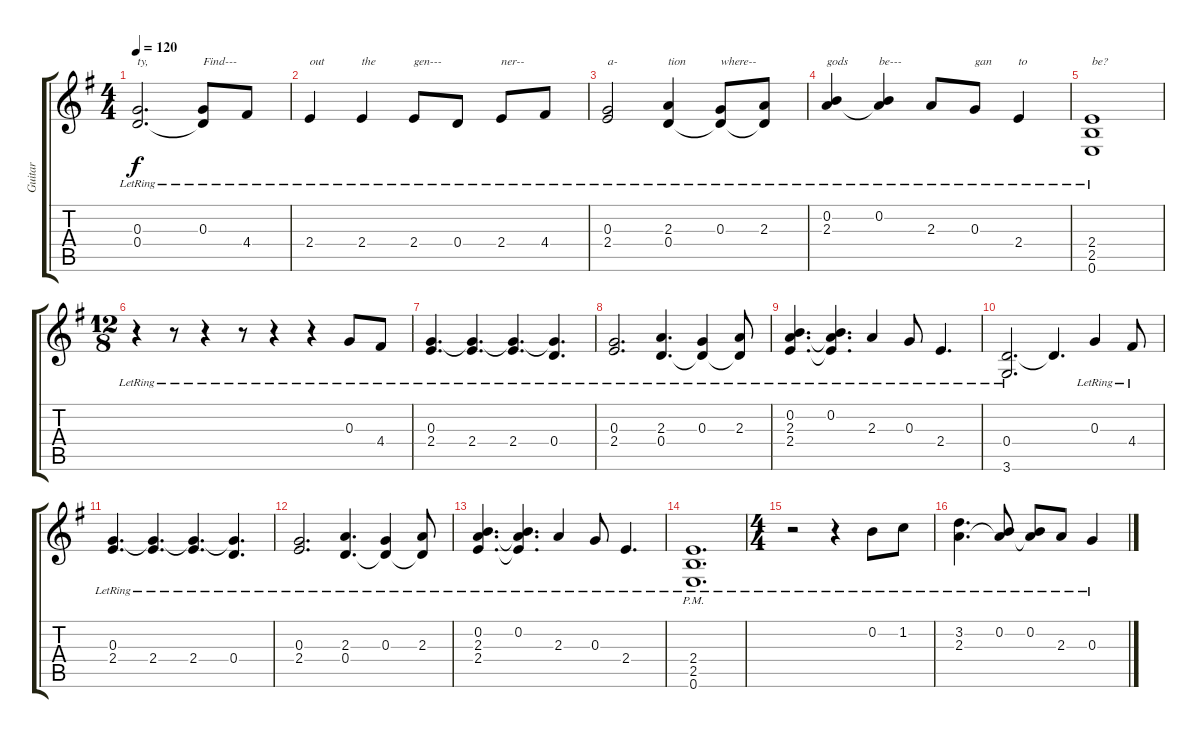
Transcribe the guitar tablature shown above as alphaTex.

\track ("Guitar" "Guitar") {instrument acousticguitarsteel}
\staff {score tabs}
\tuning (E4 B3 G3 D3 A2 E2) {hide}
\ts (4 4)
\tempo 120
\clef g2
\ks g
(0.3 0.4{lr}).2{d txt "ty," dy f} (0.3{lr} 0.4{t}).8{txt "Find---"} 4.4{lr}.8 |
2.4{lr}.4{txt "out"} 2.4{lr}.4{txt "the"} 2.4{lr}.8{txt "gen---"} 0.4{lr}.8 2.4{lr}.8{txt "ner--"} 4.4{lr}.8 |
(0.3{lr} 2.4).2{txt "a-"} (2.3{lr} 0.4).4{txt "tion"} (0.3{lr} 0.4{t}).8{txt "where--"} (2.3{lr} 0.4{t}).8 |
(0.2{lr} 2.3).4{txt "gods"} (0.2{lr} 2.3{t}).4{txt "be---"} 2.3{lr}.8 0.3{lr}.8{txt "gan"} 2.4{lr}.4{txt "to"} |
(2.4{lr} 2.5 0.6).1{txt "be?"} |
\ts (12 8)
r.4 r.8 r.4 r.8 r.4 r.4 0.3{lr}.8 4.4{lr}.8 |
(0.3{lr} 2.4{lr}).4{d} (0.3{t} 2.4{lr}).4{d} (0.3{t} 2.4{lr}).4{d} (0.3{t} 0.4{lr}).4{d} |
(0.3{lr} 2.4{lr}).2{d} (2.3{lr} 0.4{lr}).4{d} (0.3{lr} 0.4{t}).4 (2.3{lr} 0.4{t}).8 |
(0.2{lr} 2.3{lr} 2.4{lr}).4{d} (0.2{lr} 2.3{t} 2.4{t}).4{d} 2.3{lr}.4 0.3{lr}.8 2.4{lr}.4{d} |
(0.4{lr} 3.6{lr}).2{d} 0.4{t}.4{d} 0.3{lr}.4 4.4{lr}.8 |
(0.3{lr} 2.4{lr}).4{d} (0.3{t} 2.4{lr}).4{d} (0.3{t} 2.4{lr}).4{d} (0.3{t} 0.4{lr}).4{d} |
(0.3{lr} 2.4{lr}).2{d} (2.3{lr} 0.4{lr}).4{d} (0.3{lr} 0.4{t}).4 (2.3{lr} 0.4{t}).8 |
(0.2{lr} 2.3{lr} 2.4{lr}).4{d} (0.2{lr} 2.3{t} 2.4{t}).4{d} 2.3{lr}.4 0.3{lr}.8 2.4{lr}.4{d} |
(2.4{lr} 2.5{pm lr} 0.6{lr}).1{d} |
\ts (4 4)
r.2 r.4 0.2{lr}.8 1.2{lr}.8 |
(3.2{lr} 2.3).4{d} (0.2{lr} 2.3{t}).8 (0.2{lr} 2.3{t}).8 2.3{lr}.8 0.3{lr}.4
